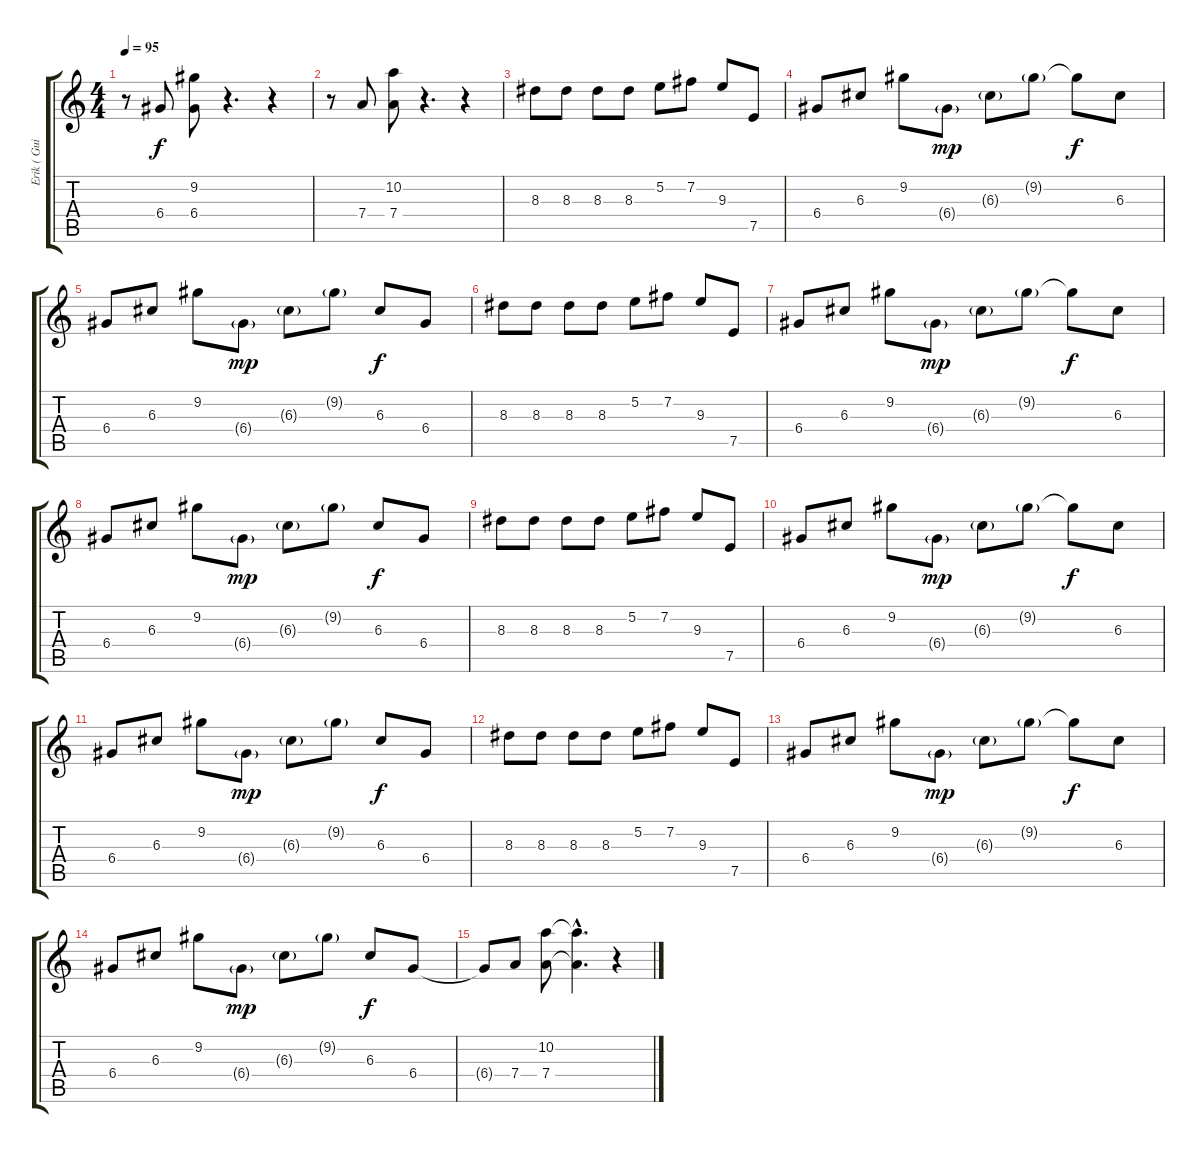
\track ("Erik ( Guitare ) " "Erik ( Gui") {instrument electricguitarjazz}
\staff {score tabs}
\tuning (E4 B3 G3 D3 A2 E2) {hide}
\ts (4 4)
\tempo 95
\clef g2
\ks c
r.8{dy f} 6.4.8 (9.2 6.4).8 r.4{d} r.4 |
r.8 7.4.8 (10.2 7.4).8 r.4{d} r.4 |
8.3.8 8.3.8 8.3.8 8.3.8 5.2.8 7.2.8 9.3.8 7.5.8 |
6.4.8 6.3.8 9.2.8 6.4{g}.8{dy mp} 6.3{g}.8 9.2{g}.8 9.2{t}.8{dy f} 6.3.8 |
6.4.8 6.3.8 9.2.8 6.4{g}.8{dy mp} 6.3{g}.8 9.2{g}.8 6.3.8{dy f} 6.4.8 |
8.3.8 8.3.8 8.3.8 8.3.8 5.2.8 7.2.8 9.3.8 7.5.8 |
6.4.8 6.3.8 9.2.8 6.4{g}.8{dy mp} 6.3{g}.8 9.2{g}.8 9.2{t}.8{dy f} 6.3.8 |
6.4.8 6.3.8 9.2.8 6.4{g}.8{dy mp} 6.3{g}.8 9.2{g}.8 6.3.8{dy f} 6.4.8 |
8.3.8 8.3.8 8.3.8 8.3.8 5.2.8 7.2.8 9.3.8 7.5.8 |
6.4.8 6.3.8 9.2.8 6.4{g}.8{dy mp} 6.3{g}.8 9.2{g}.8 9.2{t}.8{dy f} 6.3.8 |
6.4.8 6.3.8 9.2.8 6.4{g}.8{dy mp} 6.3{g}.8 9.2{g}.8 6.3.8{dy f} 6.4.8 |
8.3.8 8.3.8 8.3.8 8.3.8 5.2.8 7.2.8 9.3.8 7.5.8 |
6.4.8 6.3.8 9.2.8 6.4{g}.8{dy mp} 6.3{g}.8 9.2{g}.8 9.2{t}.8{dy f} 6.3.8 |
6.4.8 6.3.8 9.2.8 6.4{g}.8{dy mp} 6.3{g}.8 9.2{g}.8 6.3.8{dy f} 6.4.8 |
6.4{t}.8 7.4.8 (10.2 7.4).8 (10.2{hac t} 7.4{hac t}).4{d} r.4
